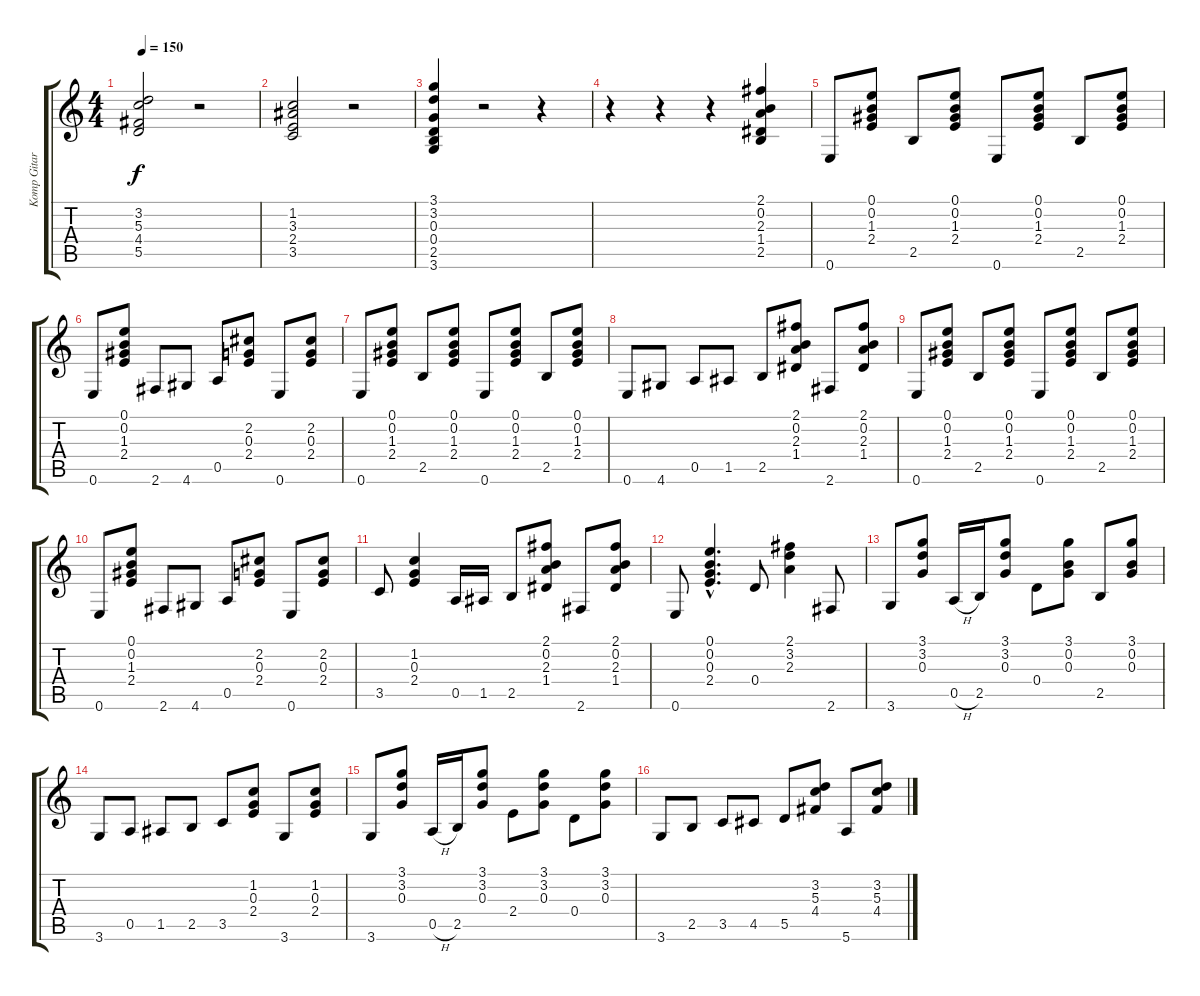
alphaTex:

\track ("Komp Gitar" "Komp Gitar") {instrument acousticguitarsteel}
\staff {score tabs}
\tuning (E4 B3 G3 D3 A2 E2) {hide}
\ts (4 4)
\tempo 150
\clef g2
\ks c
(3.2 5.3 4.4 5.5).2{dy f instrument acousticguitarsteel} r.2 |
(1.2 3.3 2.4 3.5).2 r.2 |
(3.1 3.2 0.3 0.4 2.5 3.6).4 r.2 r.4 |
r.4 r.4 r.4 (2.1 0.2 2.3 1.4 2.5).4 |
0.6.8 (0.1 0.2 1.3 2.4).8 2.5.8 (0.1 0.2 1.3 2.4).8 0.6.8 (0.1 0.2 1.3 2.4).8 2.5.8 (0.1 0.2 1.3 2.4).8 |
0.6.8 (0.1 0.2 1.3 2.4).8 2.6.8 4.6.8 0.5.8 (2.2 0.3 2.4).8 0.6.8 (2.2 0.3 2.4).8 |
0.6.8 (0.1 0.2 1.3 2.4).8 2.5.8 (0.1 0.2 1.3 2.4).8 0.6.8 (0.1 0.2 1.3 2.4).8 2.5.8 (0.1 0.2 1.3 2.4).8 |
0.6.8 4.6.8 0.5.8 1.5.8 2.5.8 (2.1 0.2 2.3 1.4).8 2.6.8 (2.1 0.2 2.3 1.4).8 |
0.6.8 (0.1 0.2 1.3 2.4).8 2.5.8 (0.1 0.2 1.3 2.4).8 0.6.8 (0.1 0.2 1.3 2.4).8 2.5.8 (0.1 0.2 1.3 2.4).8 |
0.6.8 (0.1 0.2 1.3 2.4).8 2.6.8 4.6.8 0.5.8 (2.2 0.3 2.4).8 0.6.8 (2.2 0.3 2.4).8 |
3.5.8 (1.2 0.3 2.4).4 0.5.16 1.5.16 2.5.8 (2.1 0.2 2.3 1.4).8 2.6.8 (2.1 0.2 2.3 1.4).8 |
0.6.8 (0.1{hac} 0.2{hac} 0.3{hac} 2.4{hac}).4{d} 0.4.8 (2.1 3.2 2.3).4 2.6.8 |
3.6.8 (3.1 3.2 0.3).8 0.5{h}.16 2.5.16 (3.1 3.2 0.3).8 0.4.8 (3.1 0.2 0.3).8 2.5.8 (3.1 0.2 0.3).8 |
3.6.8 0.5.8 1.5.8 2.5.8 3.5.8 (1.2 0.3 2.4).8 3.6.8 (1.2 0.3 2.4).8 |
3.6.8 (3.1 3.2 0.3).8 0.5{h}.16 2.5.16 (3.1 3.2 0.3).8 2.4.8 (3.1 3.2 0.3).8 0.4.8 (3.1 3.2 0.3).8 |
3.6.8 2.5.8 3.5.8 4.5.8 5.5.8 (3.2 5.3 4.4).8 5.6.8 (3.2 5.3 4.4).8
